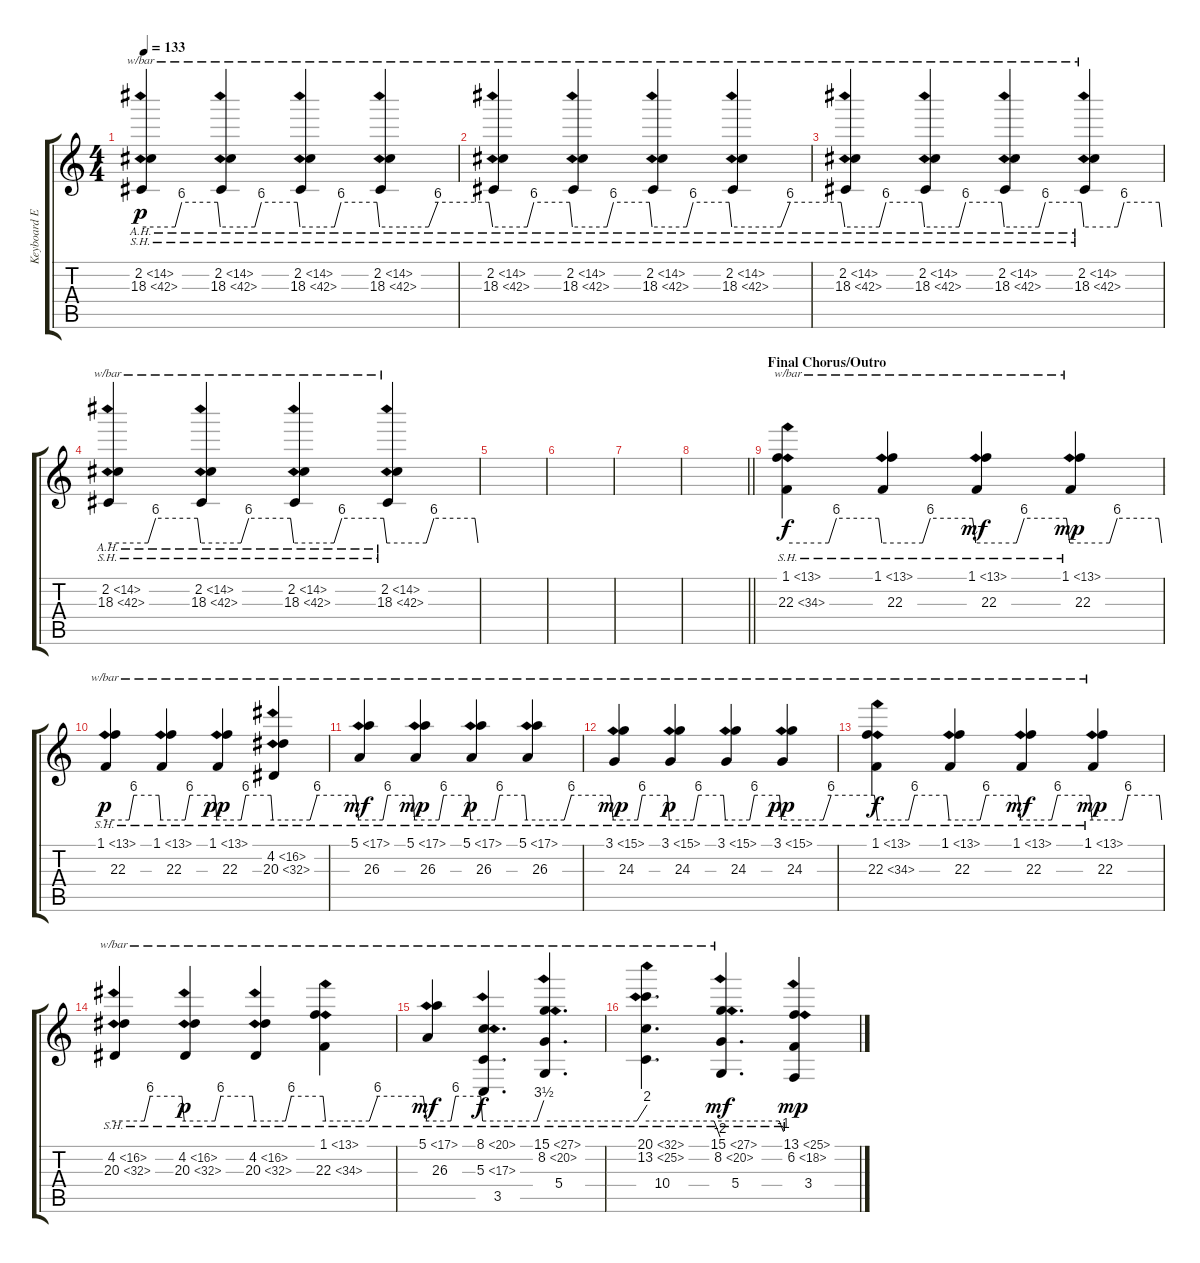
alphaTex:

\track ("Keyboard Effects" "Keyboard E") {instrument timpani}
\staff {score tabs}
\tuning (E4 B3 G3 D3 A2 E2) {hide}
\ts (4 4)
\tempo 133
\clef g2
\ks c
(2.2{sh 12} 18.3{ah 24}).4{tbe (custom default 0 0 26 0 31 24 58 24 60 0) dy p volume 0} (2.2{sh 12} 18.3{ah 24}).4{tbe (custom default 0 0 26 0 31 24 58 24 60 0)} (2.2{sh 12} 18.3{ah 24}).4{tbe (custom default 0 0 26 0 31 24 58 24 60 0)} (2.2{sh 12} 18.3{ah 24}).4{tbe (custom default 0 0 26 0 31 24 58 24 60 0)} |
(2.2{sh 12} 18.3{ah 24}).4{tbe (custom default 0 0 26 0 31 24 58 24 60 0)} (2.2{sh 12} 18.3{ah 24}).4{tbe (custom default 0 0 26 0 31 24 58 24 60 0)} (2.2{sh 12} 18.3{ah 24}).4{tbe (custom default 0 0 26 0 31 24 58 24 60 0)} (2.2{sh 12} 18.3{ah 24}).4{tbe (custom default 0 0 26 0 31 24 58 24 60 0)} |
(2.2{sh 12} 18.3{ah 24}).4{tbe (custom default 0 0 26 0 31 24 58 24 60 0)} (2.2{sh 12} 18.3{ah 24}).4{tbe (custom default 0 0 26 0 31 24 58 24 60 0)} (2.2{sh 12} 18.3{ah 24}).4{tbe (custom default 0 0 26 0 31 24 58 24 60 0)} (2.2{sh 12} 18.3{ah 24}).4{tbe (custom default 0 0 26 0 31 24 58 24 60 0)} |
(2.2{sh 12} 18.3{ah 24}).4{tbe (custom default 0 0 26 0 31 24 58 24 60 0)} (2.2{sh 12} 18.3{ah 24}).4{tbe (custom default 0 0 26 0 31 24 58 24 60 0)} (2.2{sh 12} 18.3{ah 24}).4{tbe (custom default 0 0 26 0 31 24 58 24 60 0)} (2.2{sh 12} 18.3{ah 24}).4{tbe (custom default 0 0 26 0 31 24 58 24 60 0)} |
|
|
|
\barLineRight lightlight
|
\section ("" "Final Chorus/Outro")
(1.1{sh 12} 22.3{sh 12}).4{tbe (custom default 0 0 26 0 31 24 58 24 60 0) dy f volume 10 instrument lead2sawtooth} (1.1{sh 12} 22.3).4{tbe (custom default 0 0 26 0 31 24 58 24 60 0)} (1.1{sh 12} 22.3).4{tbe (custom default 0 0 26 0 31 24 58 24 60 0) dy mf} (1.1{sh 12} 22.3).4{tbe (custom default 0 0 26 0 31 24 58 24 60 0) dy mp} |
(1.1{sh 12} 22.3).4{tbe (custom default 0 0 26 0 31 24 58 24 60 0) dy p} (1.1{sh 12} 22.3).4{tbe (custom default 0 0 26 0 31 24 58 24 60 0)} (1.1{sh 12} 22.3).4{tbe (custom default 0 0 26 0 31 24 58 24 60 0) dy pp} (4.2{sh 12} 20.3{sh 12}).4{tbe (custom default 0 0 26 0 31 24 58 24 60 0)} |
(5.1{sh 12} 26.3).4{tbe (custom default 0 0 26 0 31 24 58 24 60 0) dy mf} (5.1{sh 12} 26.3).4{tbe (custom default 0 0 26 0 31 24 58 24 60 0) dy mp} (5.1{sh 12} 26.3).4{tbe (custom default 0 0 26 0 31 24 58 24 60 0) dy p} (5.1{sh 12} 26.3).4{tbe (custom default 0 0 26 0 31 24 58 24 60 0)} |
(3.1{sh 12} 24.3).4{tbe (custom default 0 0 26 0 31 24 58 24 60 0) dy mp} (3.1{sh 12} 24.3).4{tbe (custom default 0 0 26 0 31 24 58 24 60 0) dy p} (3.1{sh 12} 24.3).4{tbe (custom default 0 0 26 0 31 24 58 24 60 0)} (3.1{sh 12} 24.3).4{tbe (custom default 0 0 26 0 31 24 58 24 60 0) dy pp} |
(1.1{sh 12} 22.3{sh 12}).4{tbe (custom default 0 0 26 0 31 24 58 24 60 0) dy f} (1.1{sh 12} 22.3).4{tbe (custom default 0 0 26 0 31 24 58 24 60 0)} (1.1{sh 12} 22.3).4{tbe (custom default 0 0 26 0 31 24 58 24 60 0) dy mf} (1.1{sh 12} 22.3).4{tbe (custom default 0 0 26 0 31 24 58 24 60 0) dy mp} |
(4.2{sh 12} 20.3{sh 12}).4{tbe (custom default 0 0 26 0 31 24 58 24 60 0)} (4.2{sh 12} 20.3{sh 12}).4{tbe (custom default 0 0 26 0 31 24 58 24 60 0) dy p} (4.2{sh 12} 20.3{sh 12}).4{tbe (custom default 0 0 26 0 31 24 58 24 60 0)} (1.1{sh 12} 22.3{sh 12}).4{tbe (custom default 0 0 26 0 31 24 58 24 60 0)} |
(5.1{sh 12} 26.3).4{tbe (custom default 0 0 26 0 31 24 58 24 60 0) dy mf} (8.1{sh 12} 5.3{sh 12} 3.5).4{d tbe (custom default 0 0 53 0 60 14) dy f} (15.1{sh 12} 8.2{sh 12} 5.4).4{d tbe (custom default 0 0 54 0 60 8)} |
(20.1{sh 12} 13.2{sh 12} 10.4).4{d tbe (custom default 0 0 55 0 60 -8)} (15.1{sh 12} 8.2{sh 12} 5.4).4{d tbe (custom default 0 0 56 0 60 -4) dy mf} (13.1{sh 12} 6.2{sh 12} 3.4).4{dy mp}
